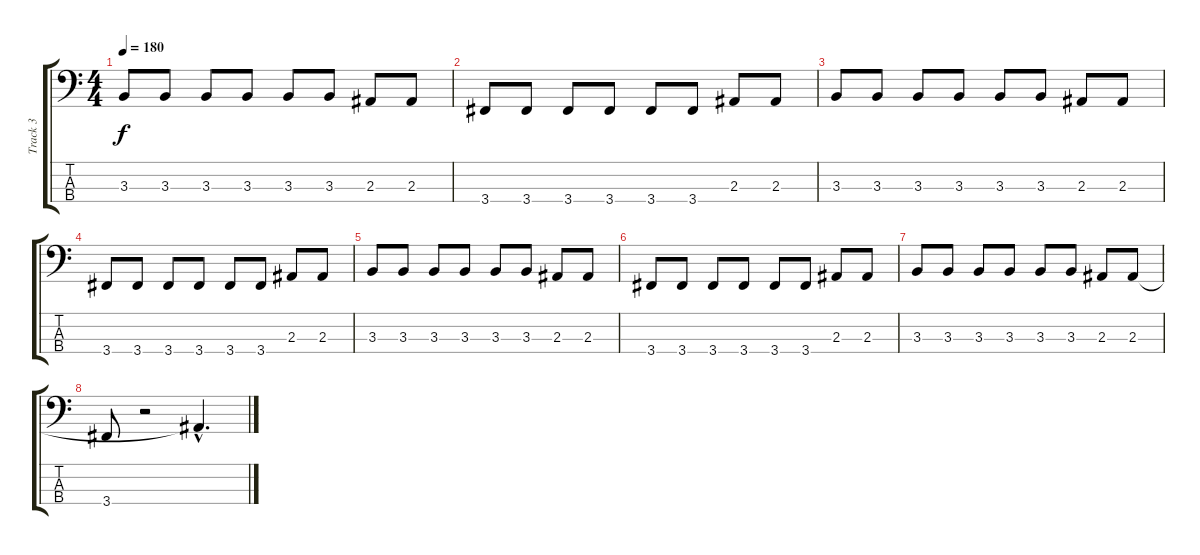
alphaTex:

\track ("Track 3" "Track 3") {instrument acousticguitarnylon}
\staff {score tabs}
\tuning (Gb2 Db2 Ab1 Eb1) {hide}
\ts (4 4)
\tempo 180
\clef f4
\ks c
3.3.8{dy f} 3.3.8 3.3.8 3.3.8 3.3.8 3.3.8 2.3.8 2.3.8 |
3.4.8 3.4.8 3.4.8 3.4.8 3.4.8 3.4.8 2.3.8 2.3.8 |
3.3.8 3.3.8 3.3.8 3.3.8 3.3.8 3.3.8 2.3.8 2.3.8 |
3.4.8 3.4.8 3.4.8 3.4.8 3.4.8 3.4.8 2.3.8 2.3.8 |
3.3.8 3.3.8 3.3.8 3.3.8 3.3.8 3.3.8 2.3.8 2.3.8 |
3.4.8 3.4.8 3.4.8 3.4.8 3.4.8 3.4.8 2.3.8 2.3.8 |
3.3.8 3.3.8 3.3.8 3.3.8 3.3.8 3.3.8 2.3.8 2.3.8 |
3.4.8 r.2 2.3{hac t}.4{d}
